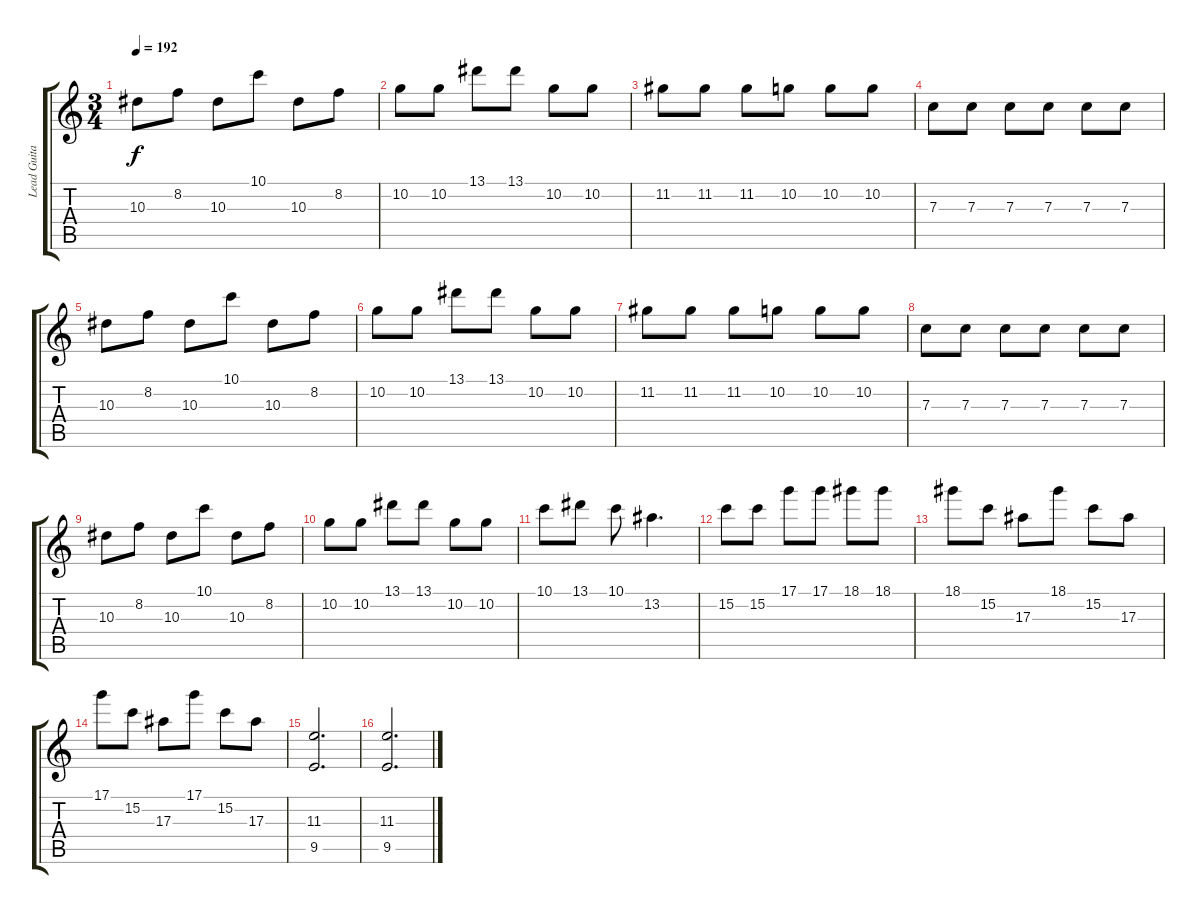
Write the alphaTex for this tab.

\track ("Lead Guitar" "Lead Guita") {instrument distortionguitar}
\staff {score tabs}
\tuning (D4 A3 F3 C3 G2 C2) {hide}
\ts (3 4)
\tempo 192
\clef g2
\ks c
10.3.8{dy f instrument distortionguitar} 8.2.8 10.3.8 10.1.8 10.3.8 8.2.8 |
10.2.8 10.2.8 13.1.8 13.1.8 10.2.8 10.2.8 |
11.2.8 11.2.8 11.2.8 10.2.8 10.2.8 10.2.8 |
7.3.8 7.3.8 7.3.8 7.3.8 7.3.8 7.3.8 |
10.3.8 8.2.8 10.3.8 10.1.8 10.3.8 8.2.8 |
10.2.8 10.2.8 13.1.8 13.1.8 10.2.8 10.2.8 |
11.2.8 11.2.8 11.2.8 10.2.8 10.2.8 10.2.8 |
7.3.8 7.3.8 7.3.8 7.3.8 7.3.8 7.3.8 |
10.3.8 8.2.8 10.3.8 10.1.8 10.3.8 8.2.8 |
10.2.8 10.2.8 13.1.8 13.1.8 10.2.8 10.2.8 |
10.1.8 13.1.8 10.1.8 13.2.4{d} |
15.2.8 15.2.8 17.1.8 17.1.8 18.1.8 18.1.8 |
18.1.8 15.2.8 17.3.8 18.1.8 15.2.8 17.3.8 |
17.1.8 15.2.8 17.3.8 17.1.8 15.2.8 17.3.8 |
(11.3 9.5).2{d} |
(11.3 9.5).2{d}
